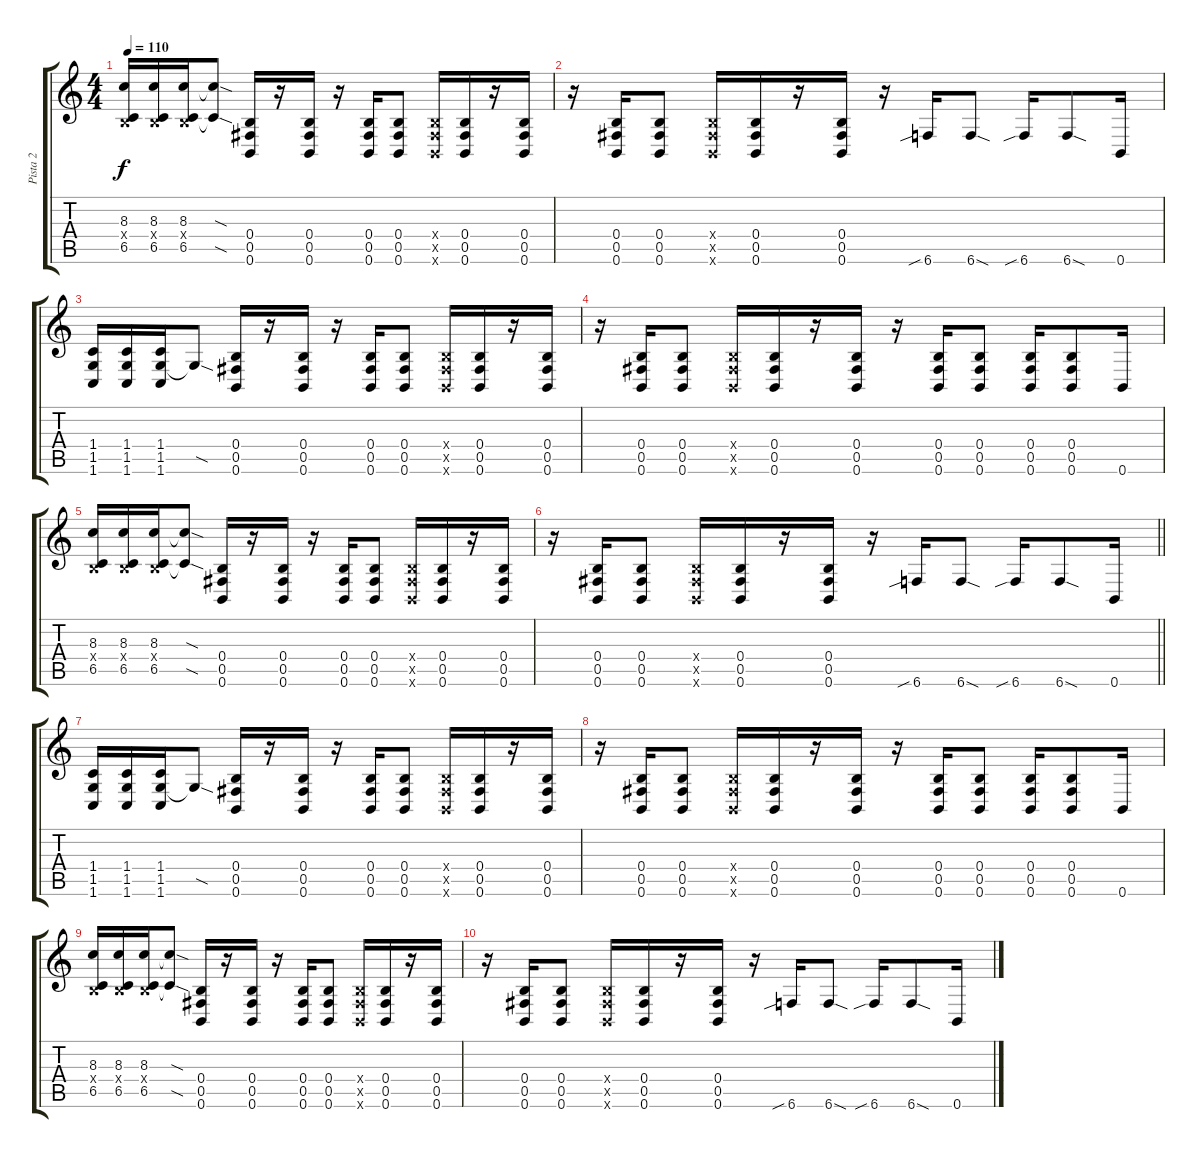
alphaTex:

\track ("Pista 2" "Pista 2") {instrument distortionguitar}
\staff {score tabs}
\tuning (Db4 Ab3 E3 B2 Gb2 B1) {hide}
\ts (4 4)
\tempo 110
\clef g2
\ks c
(8.3 0.4{x} 6.5).16{dy f} (8.3 0.4{x} 6.5).16 (8.3 0.4{x} 6.5).16 (8.3{sod t} 6.5{sod t}).8 (0.4 0.5 0.6).16 r.16 (0.4 0.5 0.6).16 r.16 (0.4 0.5 0.6).16 (0.4 0.5 0.6).8 (0.4{x} 0.5{x} 0.6{x}).16 (0.4 0.5 0.6).16 r.16 (0.4 0.5 0.6).16 |
r.16 (0.4 0.5 0.6).16 (0.4 0.5 0.6).8 (0.4{x} 0.5{x} 0.6{x}).16 (0.4 0.5 0.6).16 r.16 (0.4 0.5 0.6).16 r.16 6.6{sib}.16 6.6{sod}.8 6.6{sib}.16 6.6{sod}.8 0.6.16 |
(1.4 1.5 1.6).16 (1.4 1.5 1.6).16 (1.4 1.5 1.6).16 1.5{sod t}.8 (0.4 0.5 0.6).16 r.16 (0.4 0.5 0.6).16 r.16 (0.4 0.5 0.6).16 (0.4 0.5 0.6).8 (0.4{x} 0.5{x} 0.6{x}).16 (0.4 0.5 0.6).16 r.16 (0.4 0.5 0.6).16 |
r.16 (0.4 0.5 0.6).16 (0.4 0.5 0.6).8 (0.4{x} 0.5{x} 0.6{x}).16 (0.4 0.5 0.6).16 r.16 (0.4 0.5 0.6).16 r.16 (0.4 0.5 0.6).16 (0.4 0.5 0.6).8 (0.4 0.5 0.6).16 (0.4 0.5 0.6).8 0.6.16 |
(8.3 0.4{x} 6.5).16 (8.3 0.4{x} 6.5).16 (8.3 0.4{x} 6.5).16 (8.3{sod t} 6.5{sod t}).8 (0.4 0.5 0.6).16 r.16 (0.4 0.5 0.6).16 r.16 (0.4 0.5 0.6).16 (0.4 0.5 0.6).8 (0.4{x} 0.5{x} 0.6{x}).16 (0.4 0.5 0.6).16 r.16 (0.4 0.5 0.6).16 |
\barLineRight lightlight
r.16 (0.4 0.5 0.6).16 (0.4 0.5 0.6).8 (0.4{x} 0.5{x} 0.6{x}).16 (0.4 0.5 0.6).16 r.16 (0.4 0.5 0.6).16 r.16 6.6{sib}.16 6.6{sod}.8 6.6{sib}.16 6.6{sod}.8 0.6.16 |
(1.4 1.5 1.6).16{volume 3 instrument distortionguitar} (1.4 1.5 1.6).16 (1.4 1.5 1.6).16 1.5{sod t}.8 (0.4 0.5 0.6).16 r.16 (0.4 0.5 0.6).16 r.16 (0.4 0.5 0.6).16 (0.4 0.5 0.6).8 (0.4{x} 0.5{x} 0.6{x}).16 (0.4 0.5 0.6).16 r.16 (0.4 0.5 0.6).16 |
r.16 (0.4 0.5 0.6).16 (0.4 0.5 0.6).8 (0.4{x} 0.5{x} 0.6{x}).16 (0.4 0.5 0.6).16 r.16 (0.4 0.5 0.6).16 r.16 (0.4 0.5 0.6).16 (0.4 0.5 0.6).8 (0.4 0.5 0.6).16 (0.4 0.5 0.6).8 0.6.16 |
(8.3 0.4{x} 6.5).16 (8.3 0.4{x} 6.5).16 (8.3 0.4{x} 6.5).16 (8.3{sod t} 6.5{sod t}).8 (0.4 0.5 0.6).16 r.16 (0.4 0.5 0.6).16 r.16 (0.4 0.5 0.6).16 (0.4 0.5 0.6).8 (0.4{x} 0.5{x} 0.6{x}).16 (0.4 0.5 0.6).16 r.16 (0.4 0.5 0.6).16 |
r.16 (0.4 0.5 0.6).16 (0.4 0.5 0.6).8 (0.4{x} 0.5{x} 0.6{x}).16 (0.4 0.5 0.6).16 r.16 (0.4 0.5 0.6).16 r.16 6.6{sib}.16 6.6{sod}.8 6.6{sib}.16 6.6{sod}.8 0.6.16
